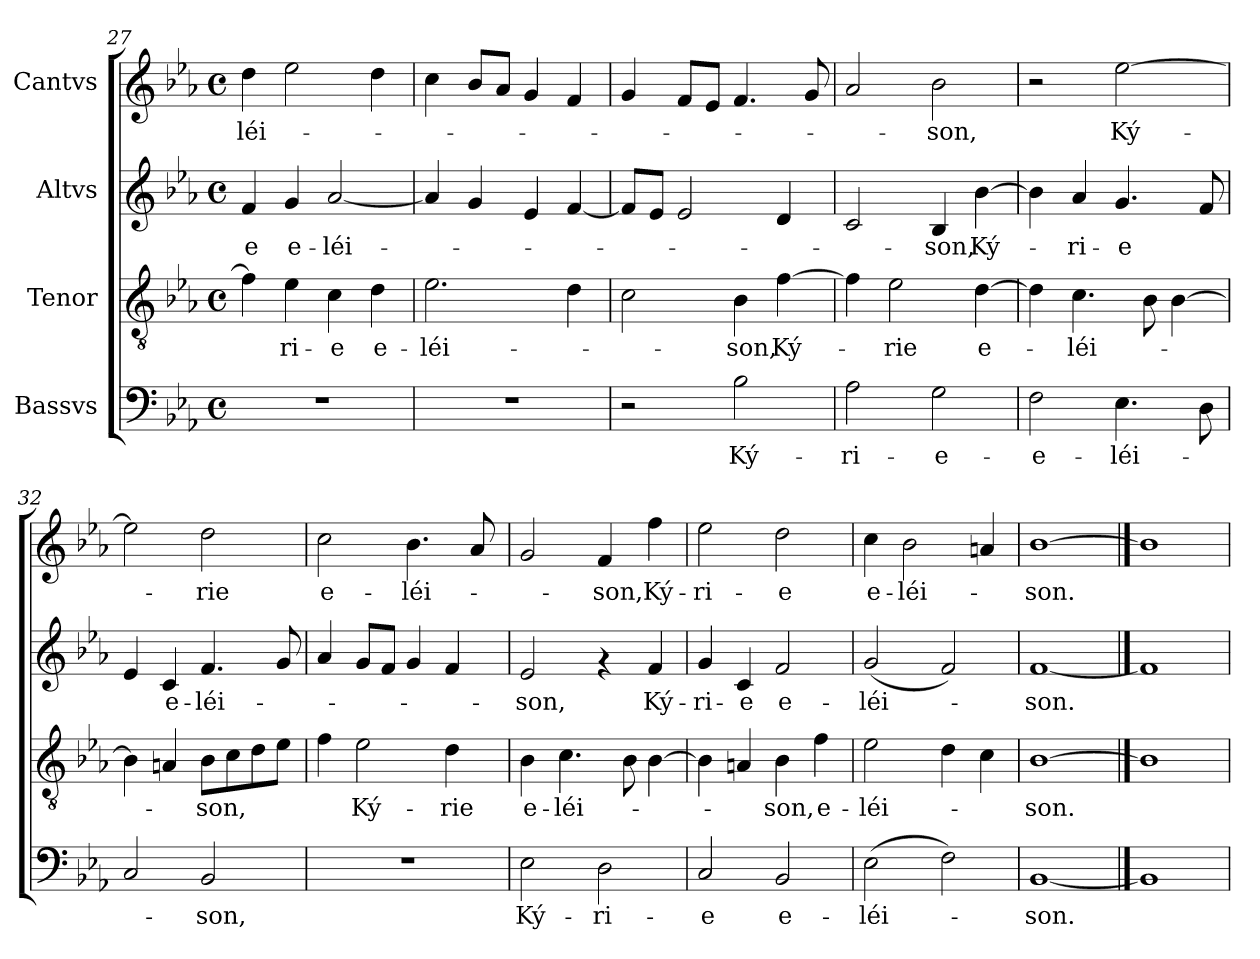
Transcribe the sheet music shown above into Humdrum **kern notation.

**kern	**text	**kern	**text	**kern	**text	**kern	**text
*part4	*part4	*part3	*part3	*part2	*part2	*part1	*part1
*staff4	*staff4	*staff3	*staff3	*staff2	*staff2	*staff1	*staff1
*I"Bassvs	*	*I"Tenor	*	*I"Altvs	*	*I"Cantvs	*
*clefF4	*	*clefGv2	*	*clefG2	*	*clefG2	*
*k[b-e-a-]	*	*k[b-e-a-]	*	*k[b-e-a-]	*	*k[b-e-a-]	*
*E-:	*	*E-:	*	*E-:	*	*E-:	*
*M4/4	*	*M4/4	*	*M4/4	*	*M4/4	*
*met(c)	*	*met(c)	*	*met(c)	*	*met(c)	*
=27	=27	=27	=27	=27	=27	=27	=27
!	!	!	!	!	!LO:LY:b	!	!LO:LY:b
1r	.	4f\]	.	4f/	-e	4dd\	-léi-
!	!	!	!LO:LY:b	!	!LO:LY:b	!	!
.	.	4e-\	-ri-	4g/	e-	2ee-\	.
!	!	!	!LO:LY:b	!	!LO:LY:b	!	!
.	.	4c\	-e	[<2a-/	-léi-	.	.
!	!	!	!LO:LY:b	!	!	!	!
.	.	4d\	e-	.	.	4dd\	.
=28	=28	=28	=28	=28	=28	=28	=28
!	!	!	!LO:LY:b	!	!	!	!
1r	.	2.e-\	-léi-	4a-/]	.	4cc\	.
.	.	.	.	4g/	.	8b-/L	.
.	.	.	.	.	.	8a-/J	.
.	.	.	.	4e-/	.	4g/	.
.	.	4d\	.	[<4f/	.	4f/	.
=29	=29	=29	=29	=29	=29	=29	=29
2r	.	2c\	.	8f/L]	.	4g/	.
.	.	.	.	8e-/J	.	.	.
.	.	.	.	2e-/	.	8f/L	.
.	.	.	.	.	.	8e-/J	.
!	!LO:LY:b	!	!LO:LY:b	!	!	!	!
2B-\	Ký-	4B-\	-son,	.	.	4.f/	.
!	!	!	!LO:LY:b	!	!	!	!
.	.	[>4f\	Ký-	4d/	.	.	.
.	.	.	.	.	.	8g/	.
=30	=30	=30	=30	=30	=30	=30	=30
!	!LO:LY:b	!	!	!	!	!	!
2A-\	-ri-	4f\]	.	2c/	.	2a-/	.
!	!	!	!LO:LY:b	!	!	!	!
.	.	2e-\	-rie	.	.	.	.
!	!LO:LY:b	!	!	!	!LO:LY:b	!	!LO:LY:b
2G\	-e-	.	.	4B-/	-son,	2b-\	-son,
!	!	!	!LO:LY:b	!	!LO:LY:b	!	!
.	.	[<4d\	e-	[<4b-\	Ký-	.	.
!!LO:PB:g=z
=31	=31	=31	=31	=31	=31	=31	=31
!	!LO:LY:b	!	!	!	!	!	!
2F\	-e-	4d\]	.	4b-\]	.	2r	.
!	!	!	!LO:LY:b	!	!LO:LY:b	!	!
.	.	4.c\	-léi-	4a-/	-ri-	.	.
!	!LO:LY:b	!	!	!	!LO:LY:b	!	!LO:LY:b
4.E-\	-léi-	.	.	4.g/	-e	[>2ee-\	Ký-
.	.	8B-\	.	.	.	.	.
.	.	[>4B-\	.	.	.	.	.
8D\	.	.	.	8f/	.	.	.
=32	=32	=32	=32	=32	=32	=32	=32
2C/	.	4B-\]	.	4e-/	.	2ee-\]	.
!	!	!	!	!	!LO:LY:b	!	!
.	.	4An/	.	4c/	e-	.	.
!	!LO:LY:b	!	!LO:LY:b	!	!LO:LY:b	!	!LO:LY:b
2BB-/	-son,	8B-\L	-son,	4.f/	-léi-	2dd\	-rie
.	.	8c\	.	.	.	.	.
.	.	8d\	.	.	.	.	.
.	.	8e-\J	.	8g/	.	.	.
=33	=33	=33	=33	=33	=33	=33	=33
!	!	!	!	!	!	!	!LO:LY:b
1r	.	4f\	.	4a-/	.	2cc\	e-
!	!	!	!LO:LY:b	!	!	!	!
.	.	2e-\	Ký-	8g/L	.	.	.
.	.	.	.	8f/J	.	.	.
!	!	!	!	!	!	!	!LO:LY:b
.	.	.	.	4g/	.	4.b-\	-léi-
!	!	!	!LO:LY:b	!	!	!	!
.	.	4d\	-rie	4f/	.	.	.
.	.	.	.	.	.	8a-/	.
=34	=34	=34	=34	=34	=34	=34	=34
!	!LO:LY:b	!	!LO:LY:b	!	!LO:LY:b	!	!
2E-\	Ký-	4B-\	e-	2e-/	-son,	2g/	.
!	!	!	!LO:LY:b	!	!	!	!
.	.	4.c\	-léi-	.	.	.	.
!	!LO:LY:b	!	!	!	!	!	!LO:LY:b
2D\	-ri-	.	.	4rf	.	4f/	-son,
.	.	8B-\	.	.	.	.	.
!	!	!	!	!	!LO:LY:b	!	!LO:LY:b
.	.	[>4B-\	.	4f/	Ký-	4ff\	Ký-
=35	=35	=35	=35	=35	=35	=35	=35
!	!LO:LY:b	!	!	!	!LO:LY:b	!	!LO:LY:b
2C/	-e	4B-\]	.	4g/	-ri-	2ee-\	-ri-
!	!	!	!	!	!LO:LY:b	!	!
.	.	4An/	.	4c/	-e	.	.
!	!LO:LY:b	!	!LO:LY:b	!	!LO:LY:b	!	!LO:LY:b
2BB-/	e-	4B-\	-son,	2f/	e-	2dd\	-e
!	!	!	!LO:LY:b	!	!	!	!
.	.	4f\	e-	.	.	.	.
=36	=36	=36	=36	=36	=36	=36	=36
!	!LO:LY:b	!	!LO:LY:b	!	!LO:LY:b	!	!LO:LY:b
(>2E-\	-léi-	2e-\	-léi-	(<2g/	-léi-	4cc\	e-
!	!	!	!	!	!	!	!LO:LY:b
.	.	.	.	.	.	2b-\	-léi-
2F\)	.	4d\	.	2f/)	.	.	.
.	.	4c\	.	.	.	4an/	.
=37	=37	=37	=37	=37	=37	=37	=37
!	!LO:LY:b	!	!LO:LY:b	!	!LO:LY:b	!	!LO:LY:b
[1BB-	-son.	[1B-	-son.	[1f	-son.	[1b-	-son.
==38	==38	==38	==38	==38	==38	==38	==38
1BB-]	.	1B-]	.	1f]	.	1b-]	.
=	=	=	=	=	=	=	=
*-	*-	*-	*-	*-	*-	*-	*-
